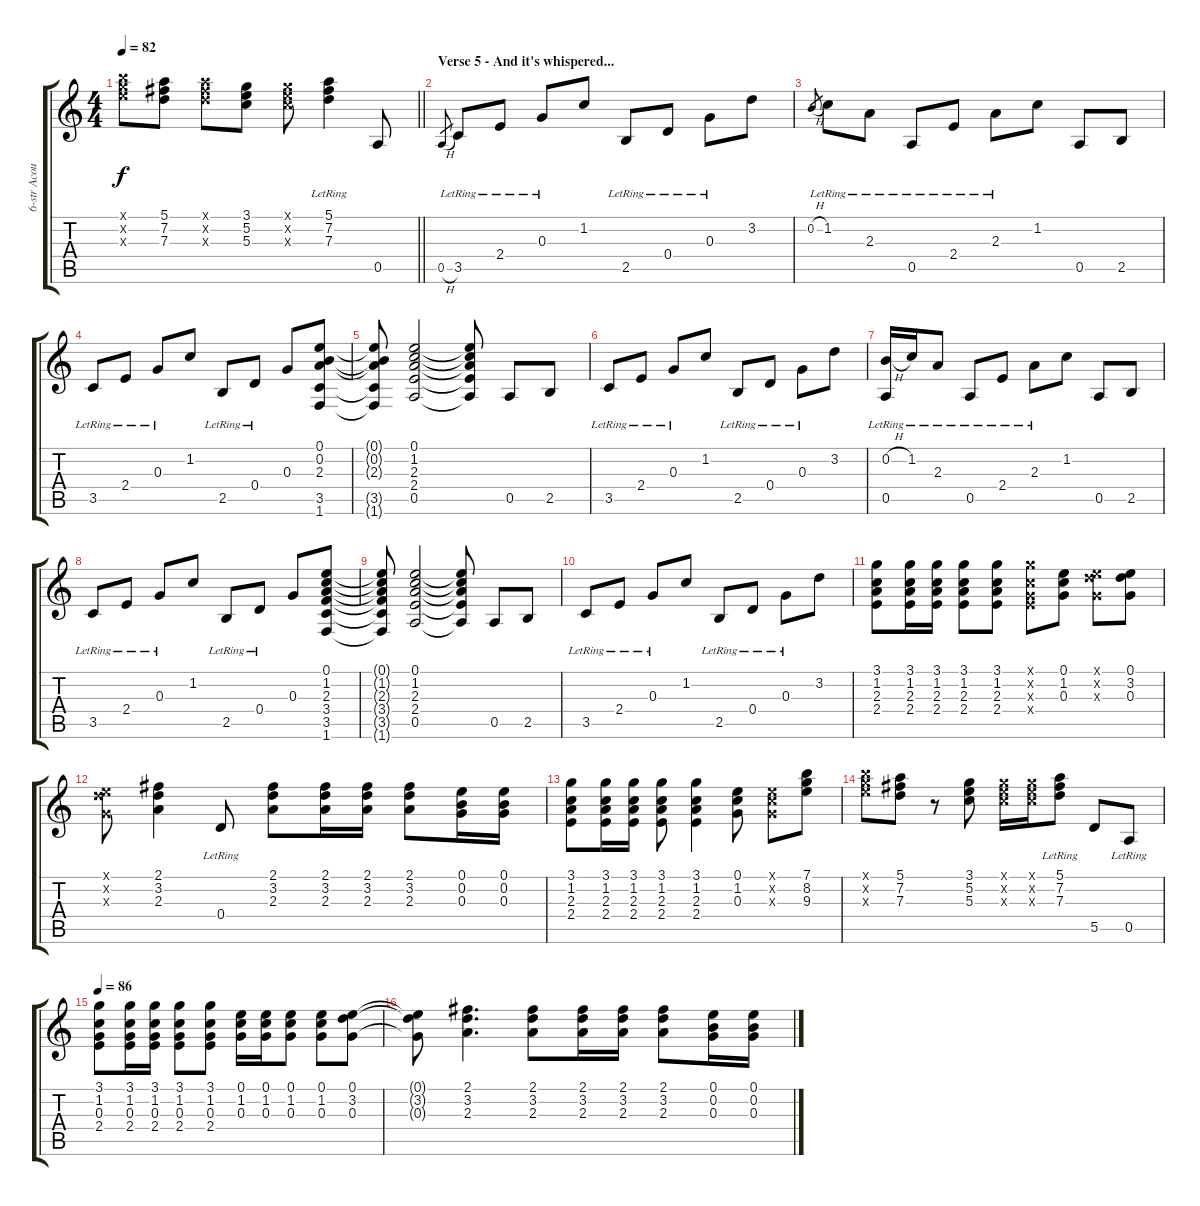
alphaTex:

\track ("6-str Acoustic (Page)" "6-str Acou") {instrument acousticguitarsteel}
\staff {score tabs}
\tuning (E4 B3 G3 D3 A2 E2) {hide}
\ts (4 4)
\tempo 82
\clef g2
\barLineRight lightlight
\ks c
(7.1{x} 8.2{x} 9.3{x}).8{dy f} (5.1 7.2 7.3).8 (5.1{x} 7.2{x} 7.3{x}).8 (3.1 5.2 5.3).8 (3.1{x} 5.2{x} 5.3{x}).8 (5.1{lr} 7.2{lr} 7.3{lr}).4 0.5.8 |
\section ("" "Verse 5 - And it's whispered...")
0.5{h}.8{gr} 3.5{lr}.8 2.4{lr}.8 0.3{lr}.8 1.2.8 2.5{lr}.8 0.4{lr}.8 0.3{lr}.8 3.2.8 |
0.2{h}.8{gr} 1.2{lr}.8 2.3{lr}.8 0.5{lr}.8 2.4{lr}.8 2.3{lr}.8 1.2.8 0.5.8 2.5.8 |
3.5{lr}.8 2.4{lr}.8 0.3{lr}.8 1.2.8 2.5{lr}.8 0.4{lr}.8 0.3.8 (0.1 0.2 2.3 3.5 1.6).8 |
(0.1{t} 0.2{t} 2.3{t} 3.5{t} 1.6{t}).8 (0.1 1.2 2.3 2.4 0.5).2 (0.1{t} 1.2{t} 2.3{t} 2.4{t} 0.5{t}).8 0.5.8 2.5.8 |
3.5{lr}.8 2.4{lr}.8 0.3{lr}.8 1.2.8 2.5{lr}.8 0.4{lr}.8 0.3{lr}.8 3.2.8 |
(0.2{h lr} 0.5{lr}).16 1.2{lr}.16 2.3{lr}.8 0.5{lr}.8 2.4{lr}.8 2.3{lr}.8 1.2.8 0.5.8 2.5.8 |
3.5{lr}.8 2.4{lr}.8 0.3{lr}.8 1.2.8 2.5{lr}.8 0.4{lr}.8 0.3.8 (0.1 1.2 2.3 3.4 3.5 1.6).8 |
(0.1{t} 1.2{t} 2.3{t} 3.4{t} 3.5{t} 1.6{t}).8 (0.1 1.2 2.3 2.4 0.5).2 (0.1{t} 1.2{t} 2.3{t} 2.4{t} 0.5{t}).8 0.5.8 2.5.8 |
3.5{lr}.8 2.4{lr}.8 0.3{lr}.8 1.2.8 2.5{lr}.8 0.4{lr}.8 0.3{lr}.8 3.2.8 |
(3.1 1.2 2.3 2.4).8 (3.1 1.2 2.3 2.4).16 (3.1 1.2 2.3 2.4).16 (3.1 1.2 2.3 2.4).8 (3.1 1.2 2.3 2.4).8 (3.1{x} 1.2{x} 0.3{x} 2.4{x}).8 (0.1 1.2 0.3).8 (0.1{x} 3.2{x} 0.3{x}).8 (0.1 3.2 0.3).8 |
(0.1{x} 3.2{x} 0.3{x}).8 (2.1 3.2 2.3).4 0.4{lr}.8 (2.1 3.2 2.3).8 (2.1 3.2 2.3).16 (2.1 3.2 2.3).16 (2.1 3.2 2.3).8 (0.1 0.2 0.3).16 (0.1 0.2 0.3).16 |
(3.1 1.2 2.3 2.4).8 (3.1 1.2 2.3 2.4).16 (3.1 1.2 2.3 2.4).16 (3.1 1.2 2.3 2.4).8 (3.1 1.2 2.3 2.4).4 (0.1 1.2 0.3).8 (0.1{x} 1.2{x} 0.3{x}).8 (7.1 8.2 9.3).8 |
(7.1{x} 8.2{x} 9.3{x}).8 (5.1 7.2 7.3).8 r.8 (3.1 5.2 5.3).8 (3.1{x} 5.2{x} 5.3{x}).16 (3.1{x} 5.2{x} 5.3{x}).16 (5.1{lr} 7.2{lr} 7.3{lr}).8 5.5.8 0.5{lr}.8 |
\tempo 86
(3.1 1.2 0.3 2.4).8 (3.1 1.2 0.3 2.4).16 (3.1 1.2 0.3 2.4).16 (3.1 1.2 0.3 2.4).8 (3.1 1.2 0.3 2.4).8 (0.1 1.2 0.3).16 (0.1 1.2 0.3).16 (0.1 1.2 0.3).8 (0.1 1.2 0.3).8 (0.1 3.2 0.3).8 |
(0.1{t} 3.2{t} 0.3{t}).8 (2.1 3.2 2.3).4{d} (2.1 3.2 2.3).8 (2.1 3.2 2.3).16 (2.1 3.2 2.3).16 (2.1 3.2 2.3).8 (0.1 0.2 0.3).16 (0.1 0.2 0.3).16
